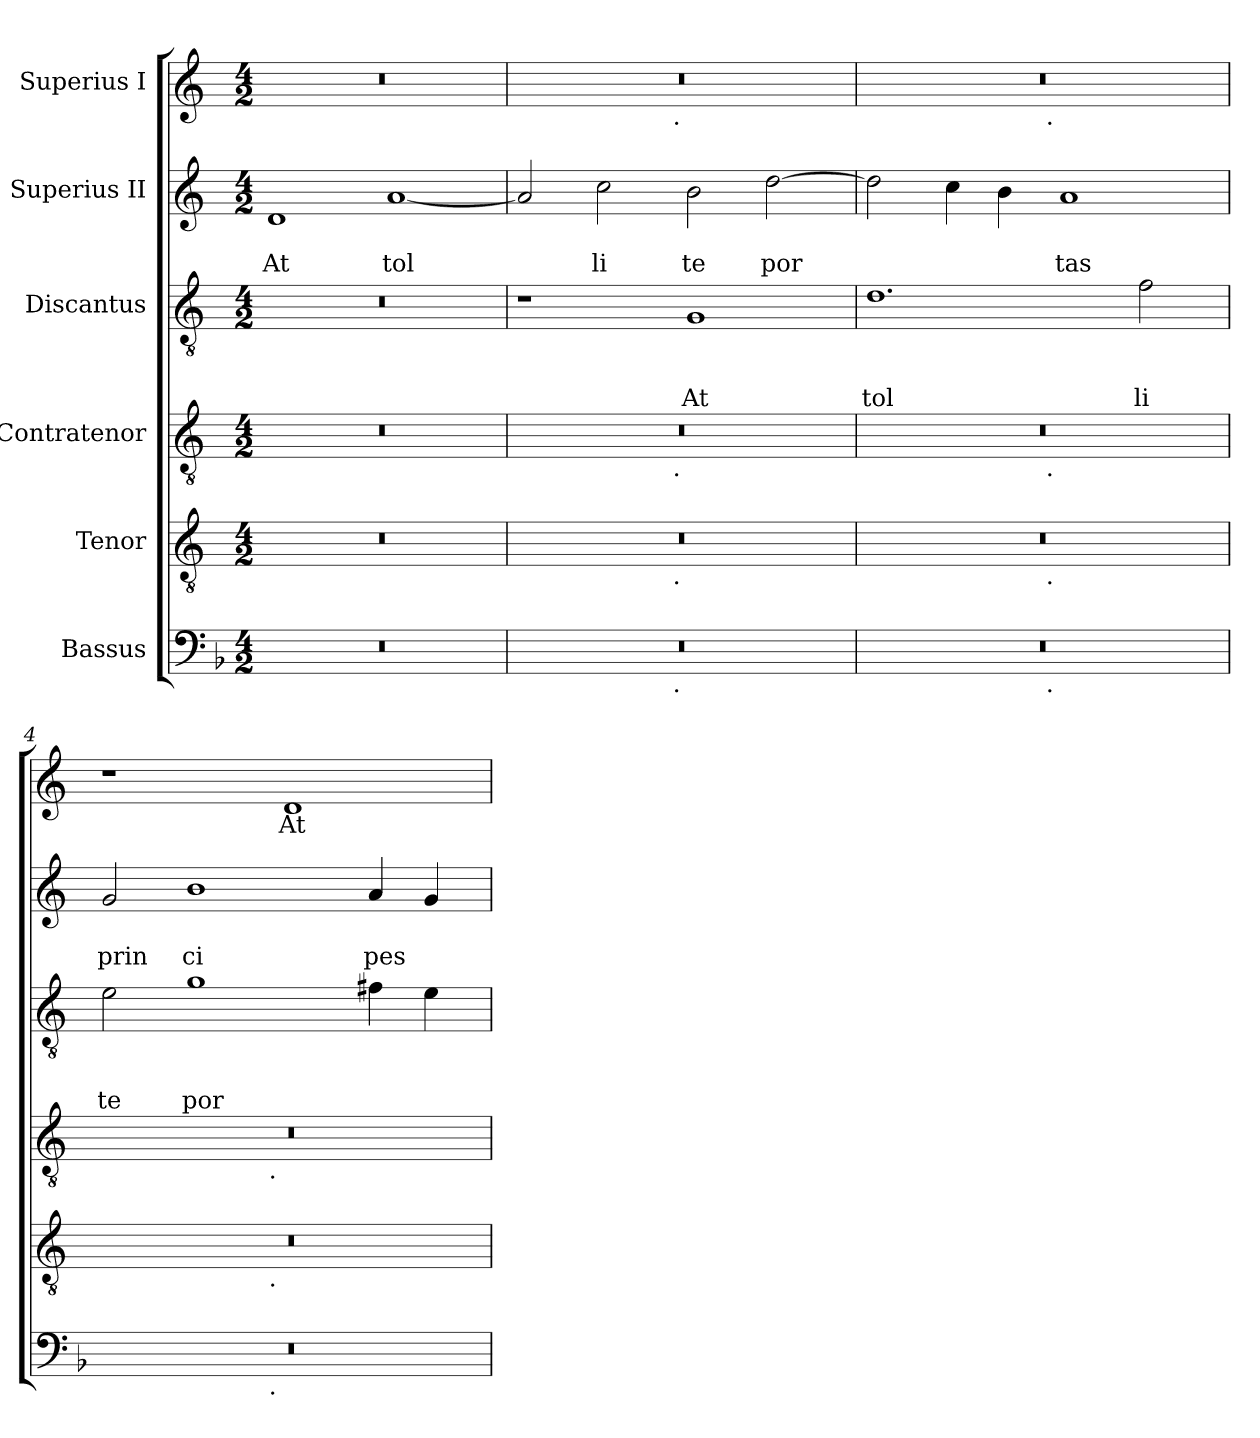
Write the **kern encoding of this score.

**kern	**kern	**kern	**kern	**text	**text	**text	**kern	**text	**text	**kern	**text
*part6	*part5	*part4	*part3	*part3	*part3	*part3	*part2	*part2	*part2	*part1	*part1
*staff6	*staff5	*staff4	*staff3	*staff3	*staff3	*staff3	*staff2	*staff2	*staff2	*staff1	*staff1
*I"Bassus	*I"Tenor	*I"Contratenor	*I"Discantus	*	*	*	*I"Superius II	*	*	*I"Superius I	*
*clefF4	*clefGv2	*clefGv2	*clefGv2	*	*	*	*clefG2	*	*	*clefG2	*
*	*ITrd-3c-5	*ITrd-3c-5	*ITrd-3c-5	*	*	*	*ITrd-3c-5	*	*	*ITrd-3c-5	*
*k[b-]	*k[b-]	*k[b-]	*k[b-]	*	*	*	*k[b-]	*	*	*k[b-]	*
*F:	*F:	*F:	*F:	*	*	*	*F:	*	*	*F:	*
*M4/2	*M4/2	*M4/2	*M4/2	*	*	*	*M4/2	*	*	*M4/2	*
=1	=1	=1	=1	=1	=1	=1	=1	=1	=1	=1	=1
!	!	!	!	!	!	!	!	!	!LO:LY:b	!	!
0r	0r	0r	0r	.	.	.	1g	.	At	0r	.
!	!	!	!	!	!	!	!	!	!LO:LY:b	!	!
.	.	.	.	.	.	.	[<1dd	.	tol	.	.
=2	=2	=2	=2	=2	=2	=2	=2	=2	=2	=2	=2
*^	*^	*^	*	*	*	*	*	*	*	*^	*
0r	2ryy	0r	2ryy	0r	2ryy	1r	.	.	.	2dd/]	.	.	0r	2ryy	.
!	!	!	!	!	!	!	!	!	!	!	!	!LO:LY:b	!	!	!
.	4...ryy	.	4...ryy	.	4...ryy	.	.	.	.	2ff\	.	li	.	4...ryy	.
!	!	!	!	!	!	!	!	!	!	!	!	!	!	!LO:TX:b:t=.	!
!	!	!	!	!	!LO:TX:b:t=.	!	!	!	!	!	!	!	!	!	!
!	!	!	!LO:TX:b:t=.	!	!	!	!	!	!	!	!	!	!	!	!
!	!LO:TX:b:t=.	!	!	!	!	!	!	!	!	!	!	!	!	!	!
.	1ryy	.	1ryy	.	1ryy	.	.	.	.	.	.	.	.	1ryy	.
!	!	!	!	!	!	!	!	!	!LO:LY:b	!	!	!LO:LY:b	!	!	!
.	.	.	.	.	.	1c	.	.	At	2ee\	.	te	.	.	.
!	!	!	!	!	!	!	!	!	!	!	!	!LO:LY:b	!	!	!
.	.	.	.	.	.	.	.	.	.	[>2gg\	.	por	.	.	.
.	32ryy	.	32ryy	.	32ryy	.	.	.	.	.	.	.	.	32ryy	.
=3	=3	=3	=3	=3	=3	=3	=3	=3	=3	=3	=3	=3	=3	=3	=3
!	!	!	!	!	!	!	!	!	!LO:LY:b	!	!	!	!	!	!
0r	2ryy	0r	2ryy	0r	2ryy	1.g	.	.	tol	2gg\]	.	.	0r	2ryy	.
.	4...ryy	.	4...ryy	.	4...ryy	.	.	.	.	4ff\	.	.	.	4...ryy	.
.	.	.	.	.	.	.	.	.	.	4ee\	.	.	.	.	.
!	!	!	!	!	!	!	!	!	!	!	!	!	!	!LO:TX:b:t=.	!
!	!	!	!	!	!LO:TX:b:t=.	!	!	!	!	!	!	!	!	!	!
!	!	!	!LO:TX:b:t=.	!	!	!	!	!	!	!	!	!	!	!	!
!	!LO:TX:b:t=.	!	!	!	!	!	!	!	!	!	!	!	!	!	!
.	1ryy	.	1ryy	.	1ryy	.	.	.	.	.	.	.	.	1ryy	.
!	!	!	!	!	!	!	!	!	!	!	!	!LO:LY:b	!	!	!
.	.	.	.	.	.	.	.	.	.	1dd	.	tas	.	.	.
!	!	!	!	!	!	!	!	!	!LO:LY:b	!	!	!	!	!	!
.	.	.	.	.	.	2b-\	.	.	li	.	.	.	.	.	.
.	32ryy	.	32ryy	.	32ryy	.	.	.	.	.	.	.	.	32ryy	.
=4	=4	=4	=4	=4	=4	=4	=4	=4	=4	=4	=4	=4	=4	=4	=4
!	!	!	!	!	!	!	!	!	!LO:LY:b	!	!	!LO:LY:b	!	!	!
*	*	*	*	*	*	*	*	*	*	*	*	*	*v	*v	*
0r	2ryy	0r	2ryy	0r	2ryy	2a\	.	.	te	2cc/	.	prin	1r	.
!	!	!	!	!	!	!	!	!	!LO:LY:b	!	!	!LO:LY:b	!	!
.	4...ryy	.	4...ryy	.	4...ryy	1cc	.	.	por	1ee	.	ci	.	.
!	!	!	!	!	!LO:TX:b:t=.	!	!	!	!	!	!	!	!	!
!	!	!	!LO:TX:b:t=.	!	!	!	!	!	!	!	!	!	!	!
!	!LO:TX:b:t=.	!	!	!	!	!	!	!	!	!	!	!	!	!
.	1ryy	.	1ryy	.	1ryy	.	.	.	.	.	.	.	.	.
!	!	!	!	!	!	!	!	!	!	!	!	!	!	!LO:LY:b
.	.	.	.	.	.	.	.	.	.	.	.	.	1g	At-
!	!	!	!	!	!	!	!	!	!	!	!	!LO:LY:b	!	!
.	.	.	.	.	.	4bn\	.	.	.	4dd/	.	pes	.	.
.	.	.	.	.	.	4a\	.	.	.	4cc/	.	.	.	.
.	32ryy	.	32ryy	.	32ryy	.	.	.	.	.	.	.	.	.
*v	*v	*	*	*v	*v	*	*	*	*	*	*	*	*	*
*	*v	*v	*	*	*	*	*	*	*	*	*	*
=	=	=	=	=	=	=	=	=	=	=	=
*-	*-	*-	*-	*-	*-	*-	*-	*-	*-	*-	*-
